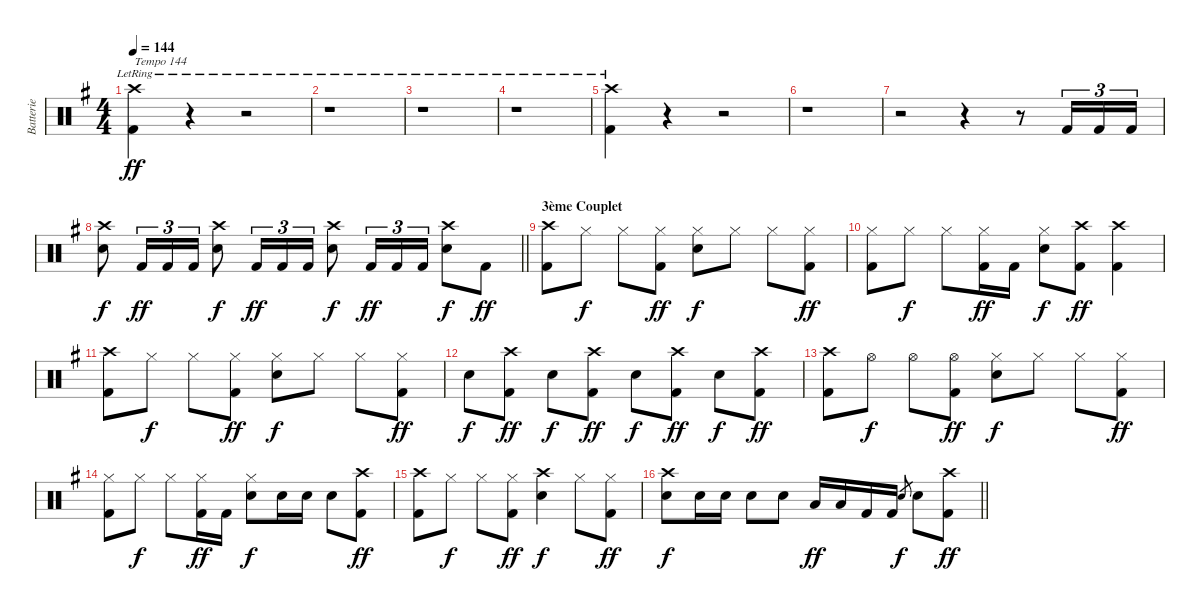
\track ("Batterie" "Batterie") {instrument percussion}
\staff {score}
\articulation defaults
\ts (4 4)
\tempo 144
\clef neutral
\ks g
("Crash high (hit)"{lr} "Kick (hit) 2"{lr}).4{txt "Tempo 144" dy ff} r.4 r.2 |
r.1 |
r.1 |
r.1 |
("Crash high (hit)"{lr} "Kick (hit) 2"{lr}).4 r.4 r.2 |
r.1 |
r.2 r.4 r.8 "Kick (hit) 2".16{tu (3 2)} "Kick (hit) 2".16{tu (3 2)} "Kick (hit) 2".16{tu (3 2)} |
\barLineRight lightlight
("Crash high (hit)" "Snare (hit) 2").8{dy f} "Kick (hit) 2".16{tu (3 2) dy ff} "Kick (hit) 2".16{tu (3 2)} "Kick (hit) 2".16{tu (3 2)} ("Crash high (hit)" "Snare (hit) 2").8{dy f} "Kick (hit) 2".16{tu (3 2) dy ff} "Kick (hit) 2".16{tu (3 2)} "Kick (hit) 2".16{tu (3 2)} ("Crash high (hit)" "Snare (hit) 2").8{dy f} "Kick (hit) 2".16{tu (3 2) dy ff} "Kick (hit) 2".16{tu (3 2)} "Kick (hit) 2".16{tu (3 2)} ("Crash high (hit)" "Snare (hit) 2").8{dy f} "Kick (hit) 2".8{dy ff} |
\section ("" "3ème Couplet")
("Crash high (hit)" "Kick (hit) 2").8 "Hi-Hat (closed)".8{dy f} "Hi-Hat (closed)".8 ("Hi-Hat (closed)" "Kick (hit) 2").8{dy ff} ("Hi-Hat (closed)" "Snare (hit) 2").8{dy f} "Hi-Hat (closed)".8 "Hi-Hat (closed)".8 ("Hi-Hat (closed)" "Kick (hit) 2").8{dy ff} |
("Hi-Hat (closed)" "Kick (hit) 2").8 "Hi-Hat (closed)".8{dy f} "Hi-Hat (closed)".8 ("Hi-Hat (closed)" "Kick (hit) 2").16{dy ff} "Kick (hit) 2".16 ("Hi-Hat (closed)" "Snare (hit) 2").8{dy f} ("Crash high (hit)" "Kick (hit) 2").8{dy ff} ("Crash high (hit)" "Kick (hit) 2").4 |
("Crash high (hit)" "Kick (hit) 2").8 "Hi-Hat (closed)".8{dy f} "Hi-Hat (closed)".8 ("Hi-Hat (closed)" "Kick (hit) 2").8{dy ff} ("Hi-Hat (closed)" "Snare (hit) 2").8{dy f} "Hi-Hat (closed)".8 "Hi-Hat (closed)".8 ("Hi-Hat (closed)" "Kick (hit) 2").8{dy ff} |
"Snare (hit) 2".8{dy f} ("Crash high (hit)" "Kick (hit) 2").8{dy ff} "Snare (hit) 2".8{dy f} ("Crash high (hit)" "Kick (hit) 2").8{dy ff} "Snare (hit) 2".8{dy f} ("Crash high (hit)" "Kick (hit) 2").8{dy ff} "Snare (hit) 2".8{dy f} ("Crash high (hit)" "Kick (hit) 2").8{dy ff} |
("Crash high (hit)" "Kick (hit) 2").8 "Hi-Hat (open)".8{dy f} "Hi-Hat (open)".8 ("Hi-Hat (open)" "Kick (hit) 2").8{dy ff} ("Hi-Hat (closed)" "Snare (hit) 2").8{dy f} "Hi-Hat (closed)".8 "Hi-Hat (closed)".8 ("Hi-Hat (closed)" "Kick (hit) 2").8{dy ff} |
("Hi-Hat (closed)" "Kick (hit) 2").8 "Hi-Hat (closed)".8{dy f} "Hi-Hat (closed)".8 ("Hi-Hat (closed)" "Kick (hit) 2").16{dy ff} "Kick (hit) 2".16 ("Hi-Hat (closed)" "Snare (hit) 2").8{dy f} "Snare (hit) 2".16 "Snare (hit) 2".16 "Snare (hit) 2".8 ("Crash high (hit)" "Kick (hit) 2").8{dy ff} |
("Crash high (hit)" "Kick (hit) 2").8 "Hi-Hat (closed)".8{dy f} "Hi-Hat (closed)".8 ("Hi-Hat (closed)" "Kick (hit) 2").8{dy ff} ("Crash high (hit)" "Snare (hit) 2").4{dy f} "Hi-Hat (closed)".8 ("Hi-Hat (closed)" "Kick (hit) 2").8{dy ff} |
\barLineRight lightlight
("Crash high (hit)" "Snare (hit) 2").8{dy f} "Snare (hit) 2".16 "Snare (hit) 2".16 "Snare (hit) 2".8 "Snare (hit) 2".8 "Low Tom (hit)".16{dy ff} "Low Tom (hit)".16 "Kick (hit) 2".16 "Kick (hit) 2".16 "Snare (hit) 2".8{gr dy f} "Snare (hit) 2".8 ("Crash high (hit)" "Kick (hit) 2").8{dy ff}
